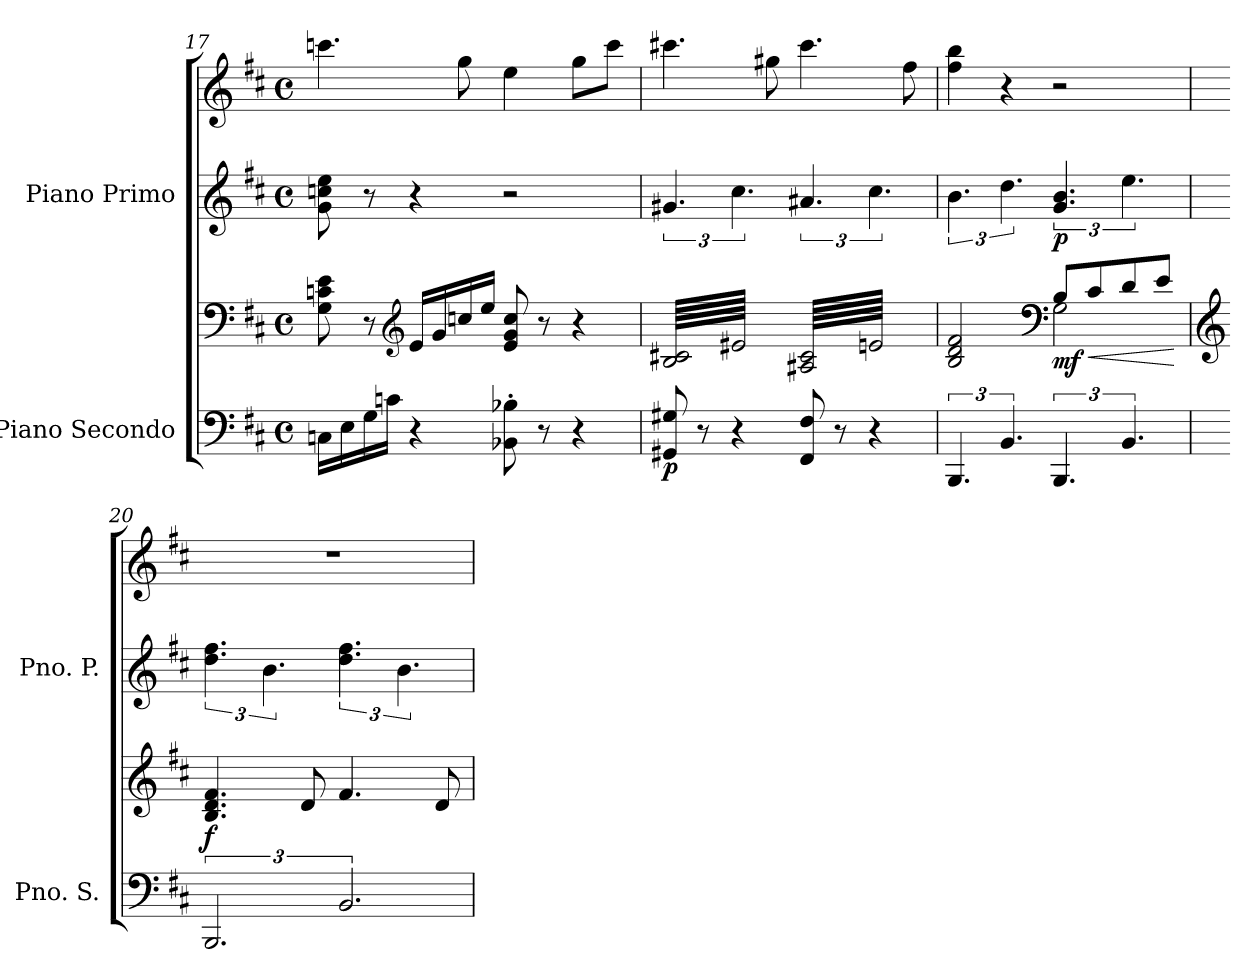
**kern	**kern	**dynam	**kern	**kern	**dynam
*part2	*part2	*part2	*part1	*part1	*part1
*staff4	*staff3	*staff3/4	*staff2	*staff1	*staff1/2
*I"Piano Secondo	*	*	*I"Piano Primo	*	*
*I'Pno. S.	*	*	*I'Pno. P.	*	*
*clefF4	*clefF4	*	*clefG2	*clefG2	*
*k[f#c#]	*k[f#c#]	*	*k[f#c#]	*k[f#c#]	*
*M4/4	*M4/4	*	*M4/4	*M4/4	*
*met(c)	*met(c)	*	*met(c)	*met(c)	*
=17	=17	=17	=17	=17	=17
16Cn\LL	8G\ 8cn\ 8e\	.	8g\ 8ccn\ 8ee\	4.cccn\	.
16E\	.	.	.	.	.
16G\	8r	.	8r	.	.
16cn\JJ	.	.	.	.	.
*	*clefG2	*	*	*	*
4r	16e/LL	.	4r	.	.
.	16g/	.	.	.	.
.	16ccn/	.	.	8gg\	.
.	16ee/JJ	.	.	.	.
8BB-X\' 8B-X\'	8e/ 8g/ 8cc/	.	2r	4ee\	.
8r	8r	.	.	.	.
4r	4r	.	.	8gg\L	.
.	.	.	.	8ccc\J	.
!!LO:LB:g=z
=18	=18	=18	=18	=18	=18
!	!	!LO:DY:b=2	!	!	!LO:DY:b=2
!	!	!	!	!	!LO:DY:n=1:b
*	*tremolo	*	*	*	*
8GG#X/ 8G#X/	64B/ 64c#X/LLLL	p	6.g#X/	4.ccc#X\	pp f
.	64e#X/	.	.	.	.
.	64B/ 64c#X/	.	.	.	.
.	64e#X/	.	.	.	.
.	64B/ 64c#X/	.	.	.	.
.	64e#X/	.	.	.	.
.	64B/ 64c#X/	.	.	.	.
.	64e#X/	.	.	.	.
8r	64B/ 64c#X/	.	.	.	.
.	64e#X/	.	.	.	.
.	64B/ 64c#X/	.	.	.	.
.	64e#X/	.	.	.	.
.	64B/ 64c#X/	.	.	.	.
.	64e#X/	.	.	.	.
.	64B/ 64c#X/	.	.	.	.
.	64e#X/	.	.	.	.
4r	64B/ 64c#X/	.	6.cc#\	.	.
.	64e#X/	.	.	.	.
.	64B/ 64c#X/	.	.	.	.
.	64e#X/	.	.	.	.
.	64B/ 64c#X/	.	.	.	.
.	64e#X/	.	.	.	.
.	64B/ 64c#X/	.	.	.	.
.	64e#X/	.	.	.	.
.	64B/ 64c#X/	.	.	8gg#X\	.
.	64e#X/	.	.	.	.
.	64B/ 64c#X/	.	.	.	.
.	64e#X/	.	.	.	.
.	64B/ 64c#X/	.	.	.	.
.	64e#X/	.	.	.	.
.	64B/ 64c#X/	.	.	.	.
.	64e#X/JJJJ	.	.	.	.
8FF#/ 8F#/	64A#X/ 64c#/LLLL	.	6.a#X/	4.ccc#\	.
.	64en/	.	.	.	.
.	64A#X/ 64c#/	.	.	.	.
.	64en/	.	.	.	.
.	64A#X/ 64c#/	.	.	.	.
.	64en/	.	.	.	.
.	64A#X/ 64c#/	.	.	.	.
.	64en/	.	.	.	.
8r	64A#X/ 64c#/	.	.	.	.
.	64en/	.	.	.	.
.	64A#X/ 64c#/	.	.	.	.
.	64en/	.	.	.	.
.	64A#X/ 64c#/	.	.	.	.
.	64en/	.	.	.	.
.	64A#X/ 64c#/	.	.	.	.
.	64en/	.	.	.	.
4r	64A#X/ 64c#/	.	6.cc#\	.	.
.	64en/	.	.	.	.
.	64A#X/ 64c#/	.	.	.	.
.	64en/	.	.	.	.
.	64A#X/ 64c#/	.	.	.	.
.	64en/	.	.	.	.
.	64A#X/ 64c#/	.	.	.	.
.	64en/	.	.	.	.
.	64A#X/ 64c#/	.	.	8ff#\	.
.	64en/	.	.	.	.
.	64A#X/ 64c#/	.	.	.	.
.	64en/	.	.	.	.
.	64A#X/ 64c#/	.	.	.	.
.	64en/	.	.	.	.
.	64A#X/ 64c#/	.	.	.	.
.	64en/JJJJ	.	.	.	.
*	*Xtremolo	*	*	*	*
=19	=19	=19	=19	=19	=19
*	*^	*	*	*	*
6.BBB/	2B/ 2d/ 2f#/	2raayy	.	6.b\	4ff#\ 4bb\	.
.	.	.	.	.	.	.
.	.	.	.	.	.	.
.	.	.	.	.	.	.
.	.	.	.	.	.	.
.	.	.	.	.	.	.
.	.	.	.	.	.	.
.	.	.	.	.	.	.
.	.	.	.	.	.	.
.	.	.	.	.	.	.
.	.	.	.	.	.	.
.	.	.	.	.	.	.
.	.	.	.	.	.	.
.	.	.	.	.	.	.
.	.	.	.	.	.	.
.	.	.	.	.	.	.
6.BB/	.	.	.	6.dd\	4r	.
*	*clefF4	*	*	*	*	*
!	!	!	!LO:DY:b	!	!	!LO:DY:b=2
6.BBB/	8B/L	2G\	mf	6.g/ 6.b/	2r	p
!	!	!	!LO:HP:b	!	!	!
.	8c#/	.	<	.	.	.
6.BB/	8d/	.	.	6.ee\	.	.
.	8e/J	.	.	.	.	.
*	*v	*v	*	*	*	*
.	.	[	.	.	.
=20	=20	=20	=20	=20	=20
*	*clefG2	*	*	*	*
!	!	!LO:DY:b	!	!	!
3.BBB	4.B/ 4.d/ 4.f#/	f	6.dd\ 6.ff#\	1r	.
.	.	.	6.b\	.	.
.	8d/	.	.	.	.
3.BB	4.f#/	.	6.dd\ 6.ff#\	.	.
.	.	.	6.b\	.	.
.	8d/	.	.	.	.
=	=	=	=	=	=
*-	*-	*-	*-	*-	*-
